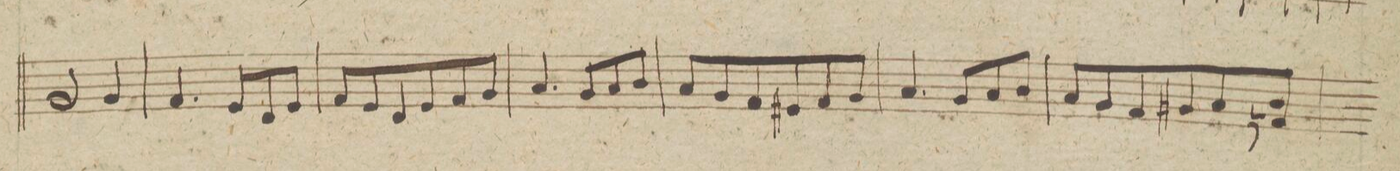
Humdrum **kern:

**kern	**dynam
*I"Violino 2do	*
*clefG2	*
*k[f#]	*
*M3/4	*
2g/	.
4g/	.
=111	=111
4.f#/	.
8e/L	.
8d/	.
8e/J	.
=112	=112
8f#/L	.
8e/	.
8d/	.
8e/	.
8f#/	.
8g/J	.
=113	=113
4.a/	.
8g/L	.
8a/	.
8b/J	.
=114	=114
8a/L	.
8g/	.
8f#/	.
8e#X/	.
8f#/	.
8g/J	.
=115	=115
4.a/	.
8g/L	.
8a/	.
8b/J	.
=116	=116
8a/L	.
8g/	.
8f#/	.
8g#X/	.
8a/	.
8bJ 8fn/	.
=117	=117
*-	*-
